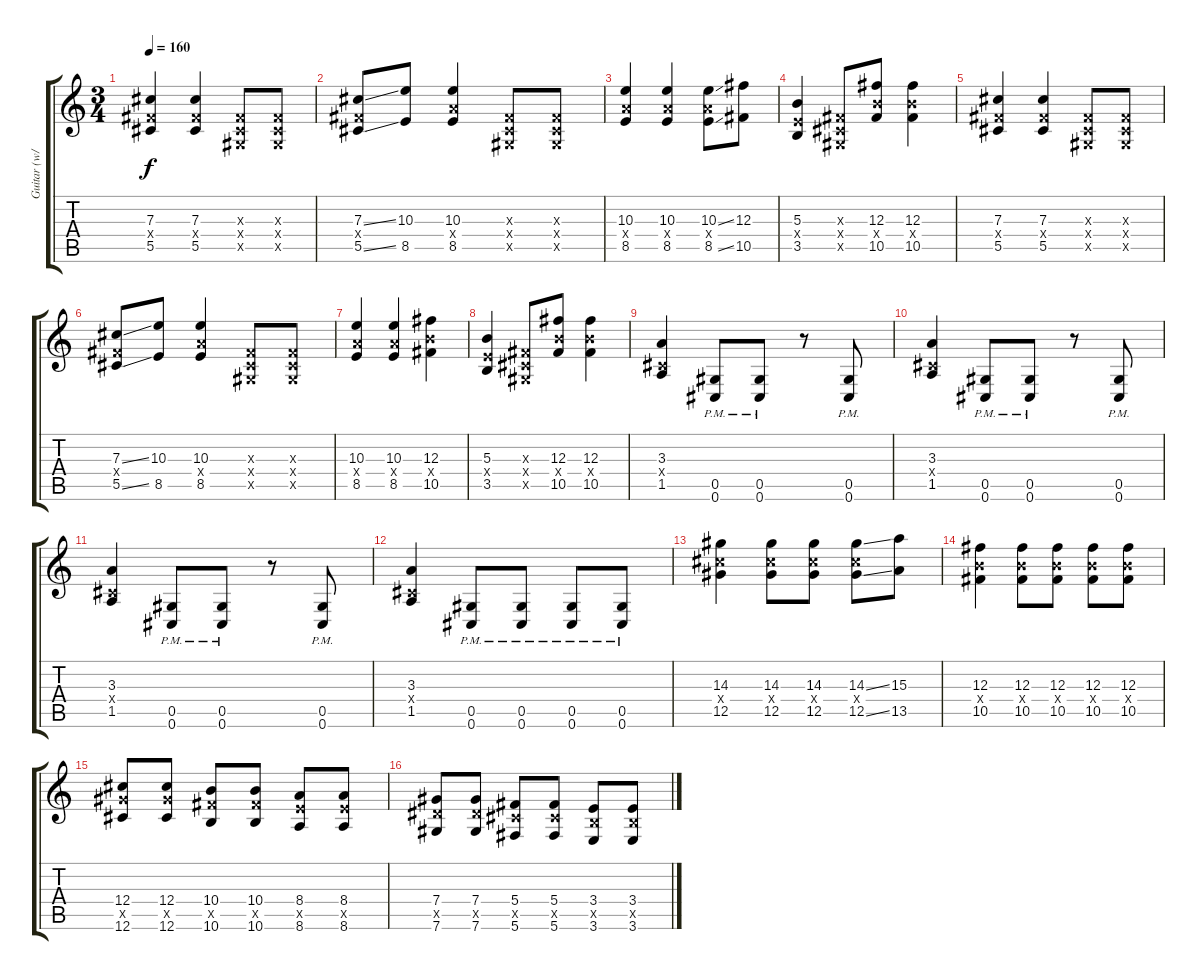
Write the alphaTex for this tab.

\track ("Guitar (w/ Phaser)" "Guitar (w/") {instrument distortionguitar}
\staff {score tabs}
\tuning (Eb4 Bb3 Gb3 Db3 Ab2 Db2) {hide}
\ts (3 4)
\tempo 160
\clef g2
\ks c
(7.3 5.4{x} 5.5).4{dy f} (7.3 5.4{x} 5.5).4 (0.3{x} 0.4{x} 0.5{x}).8 (0.3{x} 0.4{x} 0.5{x}).8 |
(7.3{ss} 5.4{x} 5.5{ss}).8 (10.3 8.5).8 (10.3 8.4{x} 8.5).4 (0.3{x} 0.4{x} 0.5{x}).8 (0.3{x} 0.4{x} 0.5{x}).8 |
(10.3 8.4{x} 8.5).4 (10.3 8.4{x} 8.5).4 (10.3{ss} 8.4{x} 8.5{ss}).8 (12.3 10.5).8 |
(5.3 3.4{x} 3.5).4 (0.3{x} 0.4{x} 0.5{x}).8 (12.3 10.4{x} 10.5).8 (12.3 10.4{x} 10.5).4 |
(7.3 5.4{x} 5.5).4 (7.3 5.4{x} 5.5).4 (0.3{x} 0.4{x} 0.5{x}).8 (0.3{x} 0.4{x} 0.5{x}).8 |
(7.3{ss} 5.4{x} 5.5{ss}).8 (10.3 8.5).8 (10.3 8.4{x} 8.5).4 (0.3{x} 0.4{x} 0.5{x}).8 (0.3{x} 0.4{x} 0.5{x}).8 |
(10.3 8.4{x} 8.5).4 (10.3 8.4{x} 8.5).4 (12.3 10.4{x} 10.5).4 |
(5.3 3.4{x} 3.5).4 (0.3{x} 0.4{x} 0.5{x}).8 (12.3 10.4{x} 10.5).8 (12.3 10.4{x} 10.5).4 |
(3.3 0.4{x} 1.5).4 (0.5{pm} 0.6{pm}).8 (0.5{pm} 0.6{pm}).8 r.8 (0.5{pm} 0.6{pm}).8 |
(3.3 0.4{x} 1.5).4 (0.5{pm} 0.6{pm}).8 (0.5{pm} 0.6{pm}).8 r.8 (0.5{pm} 0.6{pm}).8 |
(3.3 0.4{x} 1.5).4 (0.5{pm} 0.6{pm}).8 (0.5{pm} 0.6{pm}).8 r.8 (0.5{pm} 0.6{pm}).8 |
(3.3 0.4{x} 1.5).4 (0.5{pm} 0.6{pm}).8 (0.5{pm} 0.6{pm}).8 (0.5{pm} 0.6{pm}).8 (0.5{pm} 0.6{pm}).8 |
(14.3 12.4{x} 12.5).4 (14.3 12.4{x} 12.5).8 (14.3 12.4{x} 12.5).8 (14.3{ss} 12.4{x} 12.5{ss}).8 (15.3 13.5).8 |
(12.3 10.4{x} 10.5).4 (12.3 10.4{x} 10.5).8 (12.3 10.4{x} 10.5).8 (12.3 10.4{x} 10.5).8 (12.3 10.4{x} 10.5).8 |
(12.4 12.5{x} 12.6).8 (12.4 12.5{x} 12.6).8 (10.4 10.5{x} 10.6).8 (10.4 10.5{x} 10.6).8 (8.4 8.5{x} 8.6).8 (8.4 8.5{x} 8.6).8 |
(7.4 7.5{x} 7.6).8 (7.4 7.5{x} 7.6).8 (5.4 5.5{x} 5.6).8 (5.4 5.5{x} 5.6).8 (3.4 3.5{x} 3.6).8 (3.4 3.5{x} 3.6).8
